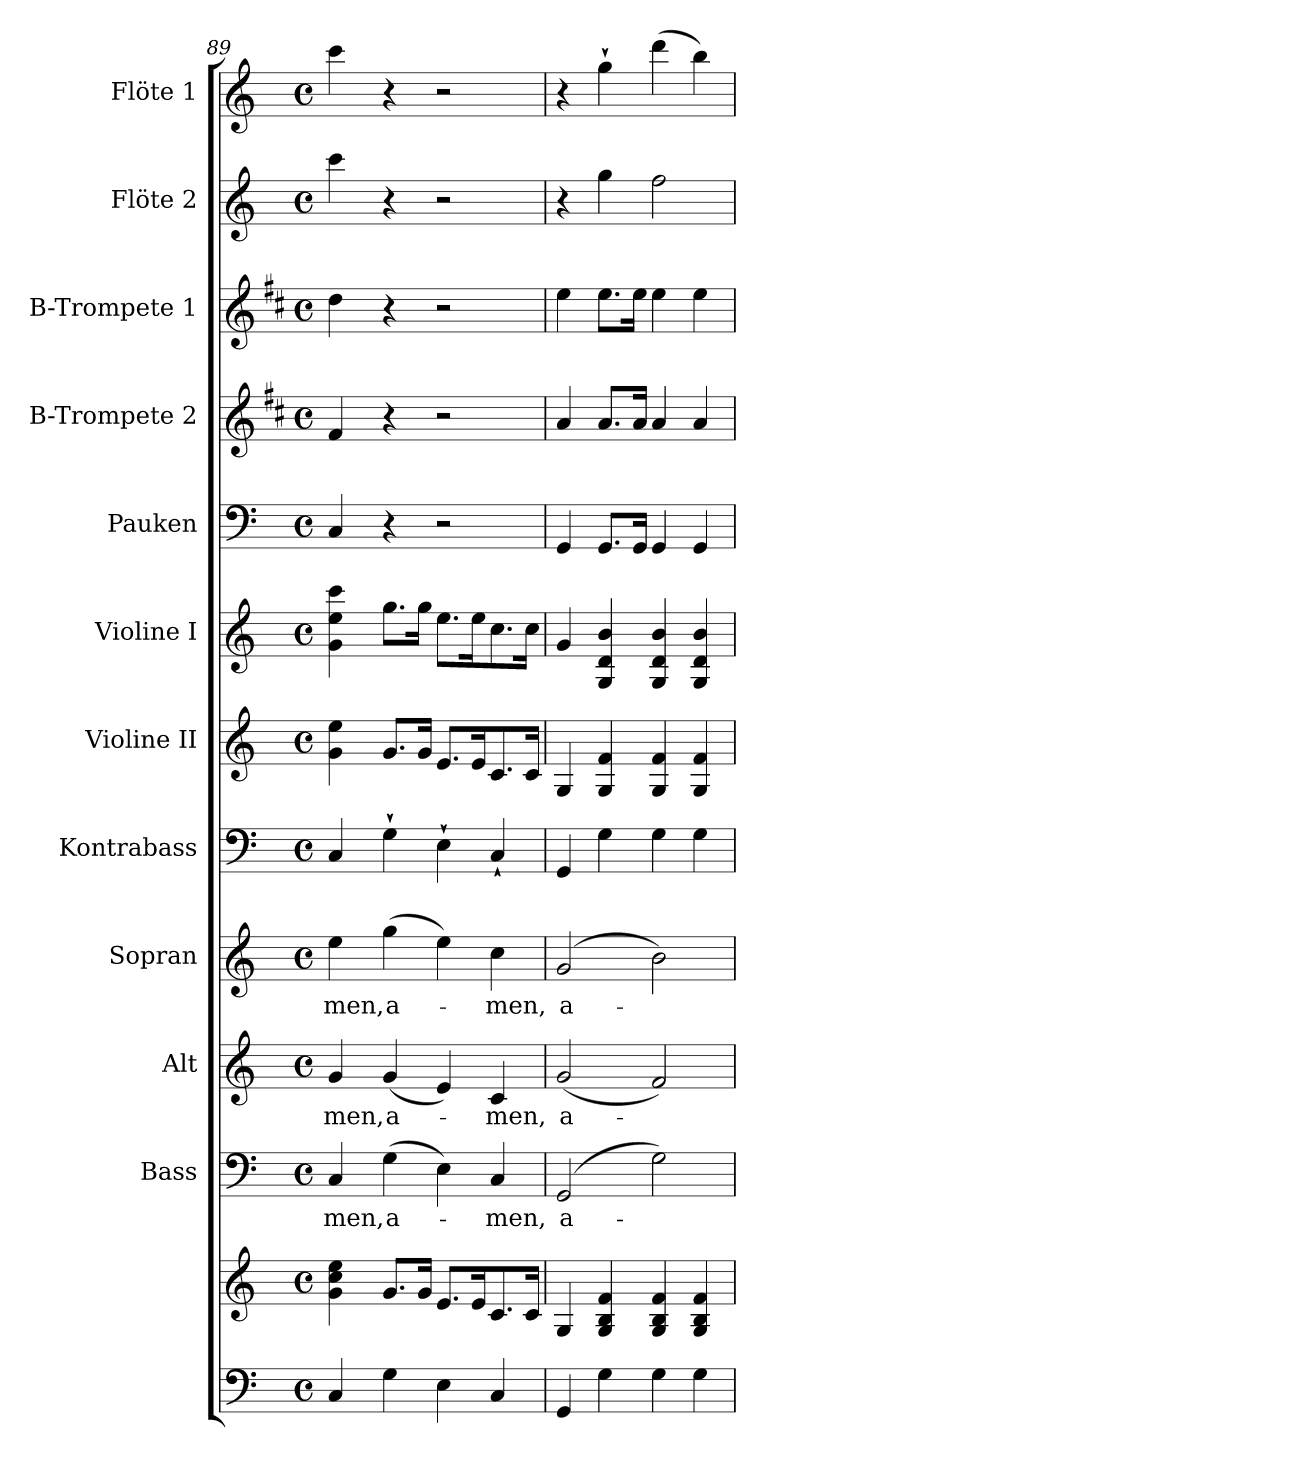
**kern	**kern	**kern	**text	**kern	**text	**kern	**text	**kern	**kern	**kern	**kern	**kern	**kern	**kern	**kern
*part12	*part12	*part11	*part11	*part10	*part10	*part9	*part9	*part8	*part7	*part6	*part5	*part4	*part3	*part2	*part1
*staff13	*staff12	*staff11	*staff11	*staff10	*staff10	*staff9	*staff9	*staff8	*staff7	*staff6	*staff5	*staff4	*staff3	*staff2	*staff1
*	*	*I"Bass	*	*I"Alt	*	*I"Sopran	*	*I"Kontrabass	*I"Violine II	*I"Violine I	*I"Pauken	*I"B-Trompete 2	*I"B-Trompete 1	*I"Flöte 2	*I"Flöte 1
*	*	*I'B.	*	*I'A.	*	*I'S.	*	*I'Kb.	*I'Vl. II	*I'Vl. I	*I'Pk.	*I'B Trp. 2	*I'B Trp. 1	*I'Fl. 2	*I'Fl. 1
*clefF4	*clefG2	*clefF4	*	*clefG2	*	*clefG2	*	*clefF4	*clefG2	*clefG2	*clefF4	*clefG2	*clefG2	*clefG2	*clefG2
*	*	*	*	*	*	*	*	*ITrd7c12	*	*	*	*ITrd1c2	*ITrd1c2	*	*
*k[]	*k[]	*k[]	*	*k[]	*	*k[]	*	*k[]	*k[]	*k[]	*k[]	*k[]	*k[]	*k[]	*k[]
*C:	*C:	*C:	*	*C:	*	*C:	*	*C:	*C:	*C:	*C:	*C:	*C:	*C:	*C:
*M4/4	*M4/4	*M4/4	*	*M4/4	*	*M4/4	*	*M4/4	*M4/4	*M4/4	*M4/4	*M4/4	*M4/4	*M4/4	*M4/4
*met(c)	*met(c)	*met(c)	*	*met(c)	*	*met(c)	*	*met(c)	*met(c)	*met(c)	*met(c)	*met(c)	*met(c)	*met(c)	*met(c)
=89	=89	=89	=89	=89	=89	=89	=89	=89	=89	=89	=89	=89	=89	=89	=89
!	!	!	!LO:LY:b	!	!LO:LY:b	!	!LO:LY:b	!	!	!	!	!	!	!	!
4C/	4g\ 4cc\ 4ee\	4C/	-men,	4g/	-men,	4ee\	-men,	4CC/	4g\ 4ee\	4g\ 4ee\ 4ccc\	4C/	4e/	4cc\	4ccc\	4ccc\
!	!	!	!LO:LY:b	!	!LO:LY:b	!	!LO:LY:b	!	!	!	!	!	!	!	!
4G\	8.g/L	(>4G\	a-	(<4g/	a-	(>4gg\	a-	4GG`>\	8.g/L	8.gg\L	4r	4r	4r	4r	4r
.	16g/Jk	.	.	.	.	.	.	.	16g/Jk	16gg\Jk	.	.	.	.	.
4E\	8.e/L	4E\)	.	4e/)	.	4ee\)	.	4EE`>\	8.e/L	8.ee\L	2r	2r	2r	2r	2r
.	16e/k	.	.	.	.	.	.	.	16e/k	16ee\k	.	.	.	.	.
!	!	!	!LO:LY:b	!	!LO:LY:b	!	!LO:LY:b	!	!	!	!	!	!	!	!
4C/	8.c/	4C/	-men,	4c/	-men,	4cc\	-men,	4CC`</	8.c/	8.cc\	.	.	.	.	.
.	16c/Jk	.	.	.	.	.	.	.	16c/Jk	16cc\Jk	.	.	.	.	.
=90	=90	=90	=90	=90	=90	=90	=90	=90	=90	=90	=90	=90	=90	=90	=90
!	!	!	!LO:LY:b	!	!LO:LY:b	!	!LO:LY:b	!	!	!	!	!	!	!	!
4GG/	4G/	(2GG/	a-	(<2g/	a-	(2g/	a-	4GGG/	4G/	4g/	4GG/	4g/	4dd\	4r	4r
4G\	4G/ 4B/ 4f/	.	.	.	.	.	.	4GG\	4G/ 4f/	4G/ 4d/ 4b/	8.GG/L	8.g/L	8.dd\L	4gg\	4gg`>\
.	.	.	.	.	.	.	.	.	.	.	16GG/Jk	16g/Jk	16dd\Jk	.	.
4G\	4G/ 4B/ 4f/	2G\)	.	2f/)	.	2b\)	.	4GG\	4G/ 4f/	4G/ 4d/ 4b/	4GG/	4g/	4dd\	2ff\	(>4ddd\
4G\	4G/ 4B/ 4f/	.	.	.	.	.	.	4GG\	4G/ 4f/	4G/ 4d/ 4b/	4GG/	4g/	4dd\	.	4bb\)
=	=	=	=	=	=	=	=	=	=	=	=	=	=	=	=
*-	*-	*-	*-	*-	*-	*-	*-	*-	*-	*-	*-	*-	*-	*-	*-
